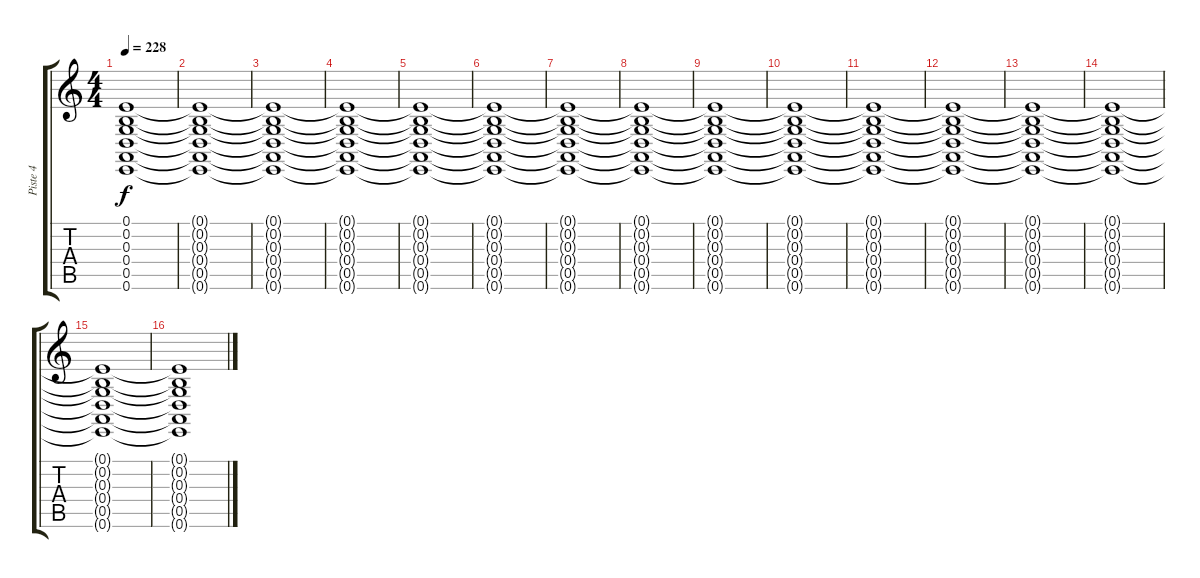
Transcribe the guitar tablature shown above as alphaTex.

\track ("Piste 4" "Piste 4") {instrument fx6goblins}
\staff {score tabs}
\tuning (E4 B3 G3 D3 A2 E2) {hide}
\ts (4 4)
\tempo 228
\clef g2
\ks c
(0.1{t} 0.2{t} 0.3{t} 0.4{t} 0.5{t} 0.6{t}).1{dy f} |
(0.1{t} 0.2{t} 0.3{t} 0.4{t} 0.5{t} 0.6{t}).1 |
(0.1{t} 0.2{t} 0.3{t} 0.4{t} 0.5{t} 0.6{t}).1 |
(0.1{t} 0.2{t} 0.3{t} 0.4{t} 0.5{t} 0.6{t}).1 |
(0.1{t} 0.2{t} 0.3{t} 0.4{t} 0.5{t} 0.6{t}).1 |
(0.1{t} 0.2{t} 0.3{t} 0.4{t} 0.5{t} 0.6{t}).1 |
(0.1{t} 0.2{t} 0.3{t} 0.4{t} 0.5{t} 0.6{t}).1 |
(0.1{t} 0.2{t} 0.3{t} 0.4{t} 0.5{t} 0.6{t}).1 |
(0.1{t} 0.2{t} 0.3{t} 0.4{t} 0.5{t} 0.6{t}).1 |
(0.1{t} 0.2{t} 0.3{t} 0.4{t} 0.5{t} 0.6{t}).1 |
(0.1{t} 0.2{t} 0.3{t} 0.4{t} 0.5{t} 0.6{t}).1 |
(0.1{t} 0.2{t} 0.3{t} 0.4{t} 0.5{t} 0.6{t}).1 |
(0.1{t} 0.2{t} 0.3{t} 0.4{t} 0.5{t} 0.6{t}).1 |
(0.1{t} 0.2{t} 0.3{t} 0.4{t} 0.5{t} 0.6{t}).1 |
(0.1{t} 0.2{t} 0.3{t} 0.4{t} 0.5{t} 0.6{t}).1 |
(0.1{t} 0.2{t} 0.3{t} 0.4{t} 0.5{t} 0.6{t}).1
